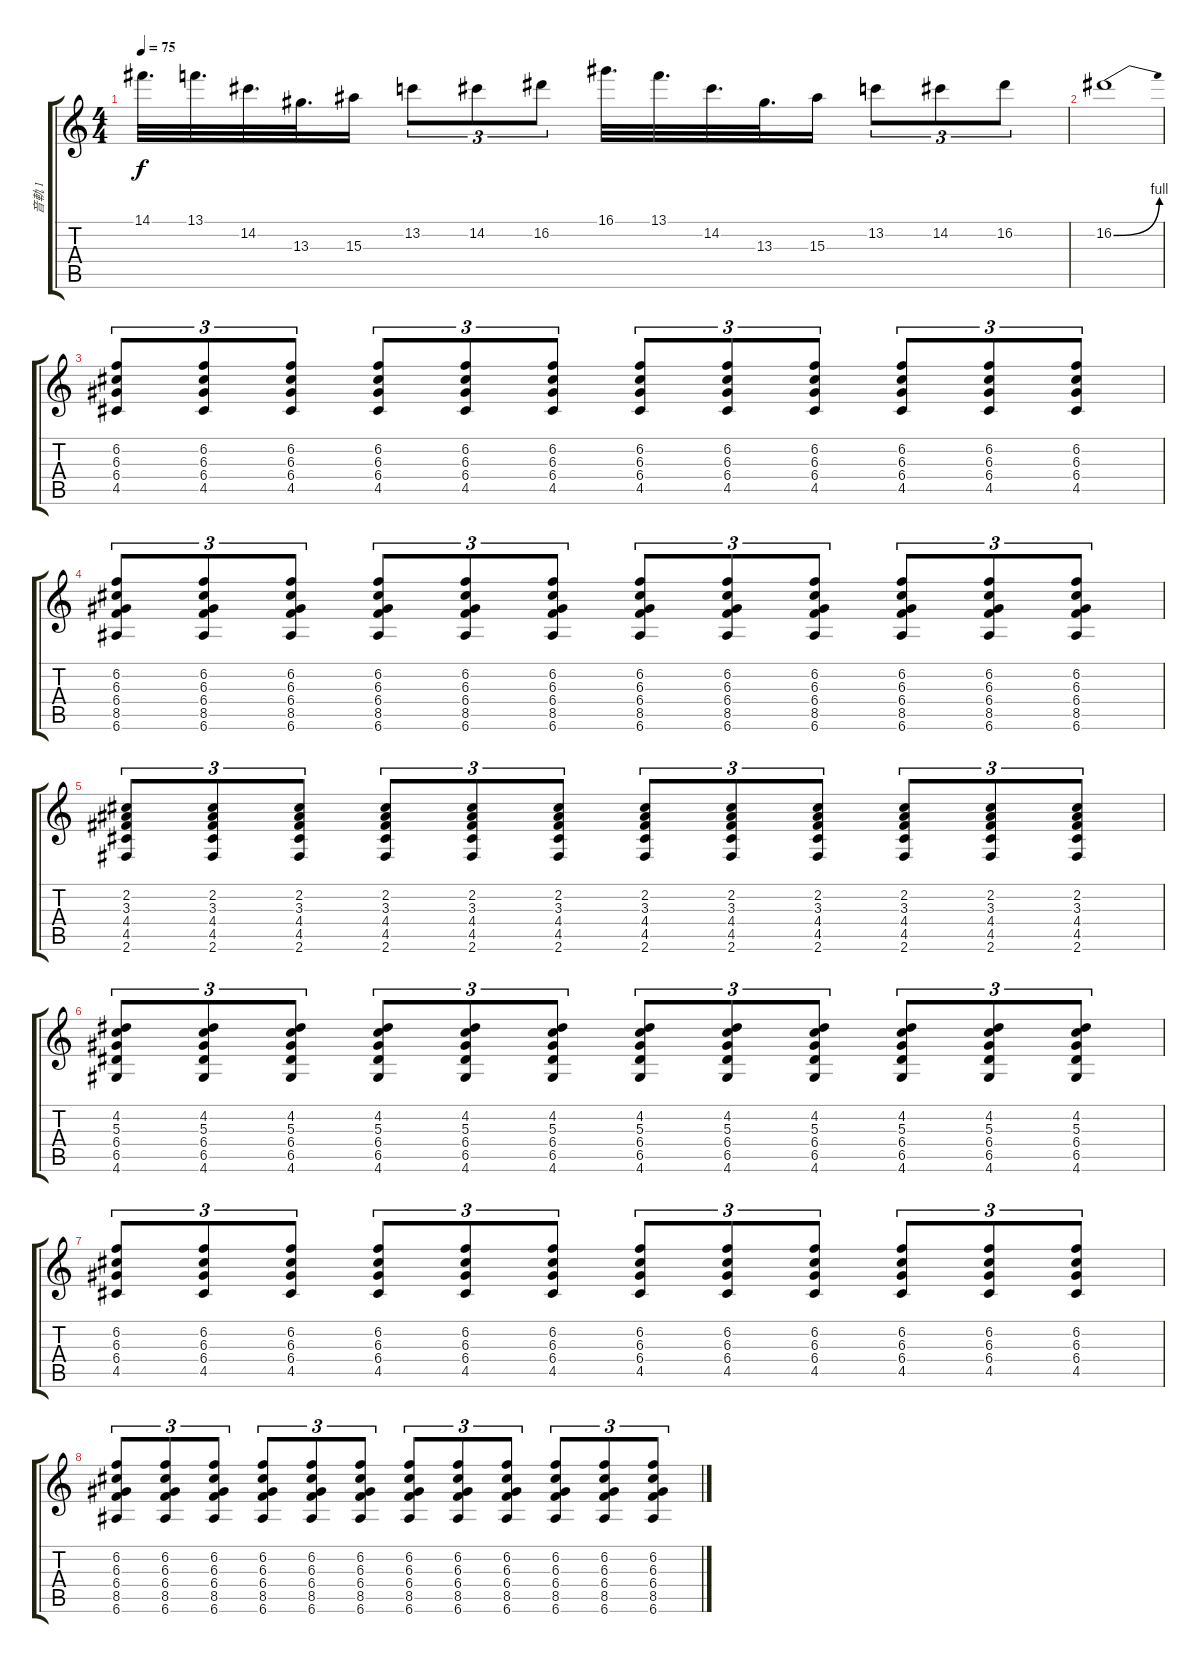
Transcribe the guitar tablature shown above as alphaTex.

\track ("音軌 1" "音軌 1") {instrument acousticguitarsteel}
\staff {score tabs}
\tuning (E4 B3 G3 D3 A2 E2) {hide}
\ts (4 4)
\tempo 75
\clef g2
\ks c
14.1.32{d dy f} 13.1.32{d} 14.2.32{d} 13.3.32{d} 15.3.16 13.2.8{tu (3 2)} 14.2.8{tu (3 2)} 16.2.8{tu (3 2)} 16.1.32{d} 13.1.32{d} 14.2.32{d} 13.3.32{d} 15.3.16 13.2.8{tu (3 2)} 14.2.8{tu (3 2)} 16.2.8{tu (3 2)} |
16.2{be (bend 0 0 60 4)}.1 |
(6.2 6.3 6.4 4.5).8{tu (3 2) instrument acousticguitarsteel} (6.2 6.3 6.4 4.5).8{tu (3 2)} (6.2 6.3 6.4 4.5).8{tu (3 2)} (6.2 6.3 6.4 4.5).8{tu (3 2)} (6.2 6.3 6.4 4.5).8{tu (3 2)} (6.2 6.3 6.4 4.5).8{tu (3 2)} (6.2 6.3 6.4 4.5).8{tu (3 2)} (6.2 6.3 6.4 4.5).8{tu (3 2)} (6.2 6.3 6.4 4.5).8{tu (3 2)} (6.2 6.3 6.4 4.5).8{tu (3 2)} (6.2 6.3 6.4 4.5).8{tu (3 2)} (6.2 6.3 6.4 4.5).8{tu (3 2)} |
(6.2 6.3 6.4 8.5 6.6).8{tu (3 2)} (6.2 6.3 6.4 8.5 6.6).8{tu (3 2)} (6.2 6.3 6.4 8.5 6.6).8{tu (3 2)} (6.2 6.3 6.4 8.5 6.6).8{tu (3 2)} (6.2 6.3 6.4 8.5 6.6).8{tu (3 2)} (6.2 6.3 6.4 8.5 6.6).8{tu (3 2)} (6.2 6.3 6.4 8.5 6.6).8{tu (3 2)} (6.2 6.3 6.4 8.5 6.6).8{tu (3 2)} (6.2 6.3 6.4 8.5 6.6).8{tu (3 2)} (6.2 6.3 6.4 8.5 6.6).8{tu (3 2)} (6.2 6.3 6.4 8.5 6.6).8{tu (3 2)} (6.2 6.3 6.4 8.5 6.6).8{tu (3 2)} |
(2.2 3.3 4.4 4.5 2.6).8{tu (3 2)} (2.2 3.3 4.4 4.5 2.6).8{tu (3 2)} (2.2 3.3 4.4 4.5 2.6).8{tu (3 2)} (2.2 3.3 4.4 4.5 2.6).8{tu (3 2)} (2.2 3.3 4.4 4.5 2.6).8{tu (3 2)} (2.2 3.3 4.4 4.5 2.6).8{tu (3 2)} (2.2 3.3 4.4 4.5 2.6).8{tu (3 2)} (2.2 3.3 4.4 4.5 2.6).8{tu (3 2)} (2.2 3.3 4.4 4.5 2.6).8{tu (3 2)} (2.2 3.3 4.4 4.5 2.6).8{tu (3 2)} (2.2 3.3 4.4 4.5 2.6).8{tu (3 2)} (2.2 3.3 4.4 4.5 2.6).8{tu (3 2)} |
(4.2 5.3 6.4 6.5 4.6).8{tu (3 2)} (4.2 5.3 6.4 6.5 4.6).8{tu (3 2)} (4.2 5.3 6.4 6.5 4.6).8{tu (3 2)} (4.2 5.3 6.4 6.5 4.6).8{tu (3 2)} (4.2 5.3 6.4 6.5 4.6).8{tu (3 2)} (4.2 5.3 6.4 6.5 4.6).8{tu (3 2)} (4.2 5.3 6.4 6.5 4.6).8{tu (3 2)} (4.2 5.3 6.4 6.5 4.6).8{tu (3 2)} (4.2 5.3 6.4 6.5 4.6).8{tu (3 2)} (4.2 5.3 6.4 6.5 4.6).8{tu (3 2)} (4.2 5.3 6.4 6.5 4.6).8{tu (3 2)} (4.2 5.3 6.4 6.5 4.6).8{tu (3 2)} |
(6.2 6.3 6.4 4.5).8{tu (3 2)} (6.2 6.3 6.4 4.5).8{tu (3 2)} (6.2 6.3 6.4 4.5).8{tu (3 2)} (6.2 6.3 6.4 4.5).8{tu (3 2)} (6.2 6.3 6.4 4.5).8{tu (3 2)} (6.2 6.3 6.4 4.5).8{tu (3 2)} (6.2 6.3 6.4 4.5).8{tu (3 2)} (6.2 6.3 6.4 4.5).8{tu (3 2)} (6.2 6.3 6.4 4.5).8{tu (3 2)} (6.2 6.3 6.4 4.5).8{tu (3 2)} (6.2 6.3 6.4 4.5).8{tu (3 2)} (6.2 6.3 6.4 4.5).8{tu (3 2)} |
(6.2 6.3 6.4 8.5 6.6).8{tu (3 2)} (6.2 6.3 6.4 8.5 6.6).8{tu (3 2)} (6.2 6.3 6.4 8.5 6.6).8{tu (3 2)} (6.2 6.3 6.4 8.5 6.6).8{tu (3 2)} (6.2 6.3 6.4 8.5 6.6).8{tu (3 2)} (6.2 6.3 6.4 8.5 6.6).8{tu (3 2)} (6.2 6.3 6.4 8.5 6.6).8{tu (3 2)} (6.2 6.3 6.4 8.5 6.6).8{tu (3 2)} (6.2 6.3 6.4 8.5 6.6).8{tu (3 2)} (6.2 6.3 6.4 8.5 6.6).8{tu (3 2)} (6.2 6.3 6.4 8.5 6.6).8{tu (3 2)} (6.2 6.3 6.4 8.5 6.6).8{tu (3 2)}
